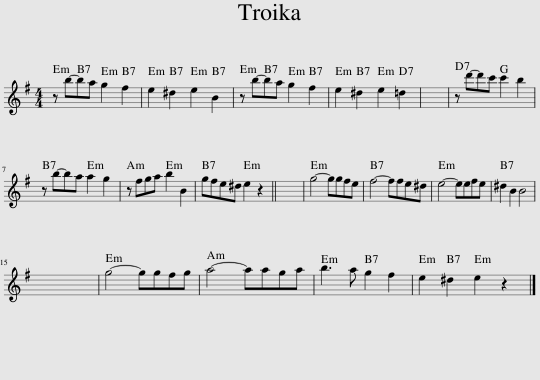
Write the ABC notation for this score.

X:1
L:1/8
M:4/4
I:linebreak $
K:Emin
V:1 treble
V:1
 z b-ba g2 f2 | e2 ^d2 e2 B2 | z b-ba g2 f2 | e2 ^d2 e2 =d2 | x8 | %5
 z d'-d'c' c'2 b2 |$ z b-ba a2 g2 | z fga b2 B2 | gfe^d e2 z2 || x8 | %10
 g4- ggfe | f4- ffe^d | e4- eefe | ^d2 B2 B4 |$ x8 | %15
 g4- ggfg | a4- aaga | b3 a g2 f2 | e2 ^d2 e2 z2 |] %19
